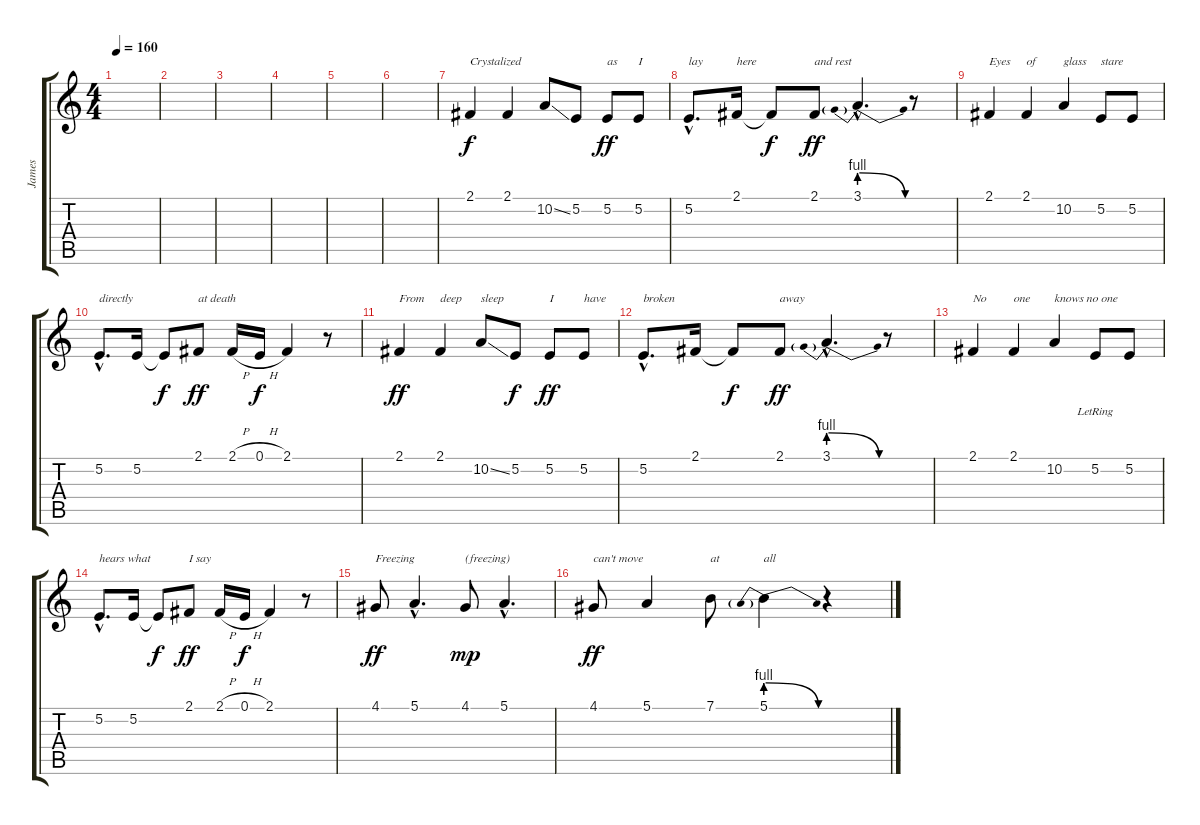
\track ("James" "James") {instrument lead6voice}
\staff {score tabs}
\tuning (E4 B3 G3 D3 A2 E2) {hide}
\ts (4 4)
\tempo 160
\clef g2
\ks c
|
|
|
|
|
|
2.1.4{txt "Crystalized"} 2.1.4 10.2{ss}.8 5.2.8{dy f} 5.2.8{txt "as" dy ff} 5.2.8{txt "I"} |
5.2{hac}.8{d txt "lay"} 2.1.16{txt "here"} 2.1{t}.8{dy f} 2.1.8{txt "and rest" dy ff} 3.1{be (prebendrelease 0 4 60 0) hac}.4{d} r.8 |
2.1.4{txt "Eyes"} 2.1.4{txt "of"} 10.2.4{txt "glass"} 5.2.8{txt "stare"} 5.2.8 |
5.2{hac}.8{d txt "directly"} 5.2.16 5.2{t}.8{dy f} 2.1.8{txt "at death" dy ff} 2.1{h}.16 0.1{h}.16{dy f} 2.1.4 r.8 |
2.1.4{txt "From" dy ff} 2.1.4{txt "deep"} 10.2{ss}.8{txt "sleep"} 5.2.8{dy f} 5.2.8{txt "I" dy ff} 5.2.8{txt "have"} |
5.2{hac}.8{d txt "broken"} 2.1.16 2.1{t}.8{dy f} 2.1.8{txt "away" dy ff} 3.1{be (prebendrelease 0 4 60 0) hac}.4{d} r.8 |
2.1.4{txt "No"} 2.1.4{txt "one"} 10.2.4{txt "knows no one"} 5.2{lr}.8 5.2.8 |
5.2{hac}.8{d txt "hears what"} 5.2.16 5.2{t}.8{dy f} 2.1.8{txt "I say" dy ff} 2.1{h}.16 0.1{h}.16{dy f} 2.1.4 r.8 |
4.1.8{txt "Freezing" dy ff} 5.1{hac}.4{d} 4.1.8{txt "(freezing)" dy mp} 5.1{hac}.4{d} |
4.1.8{txt "can't move" dy ff} 5.1.4 7.1.8{txt "at"} 5.1{be (prebendrelease 0 4 60 0)}.4{txt "all"} r.4
